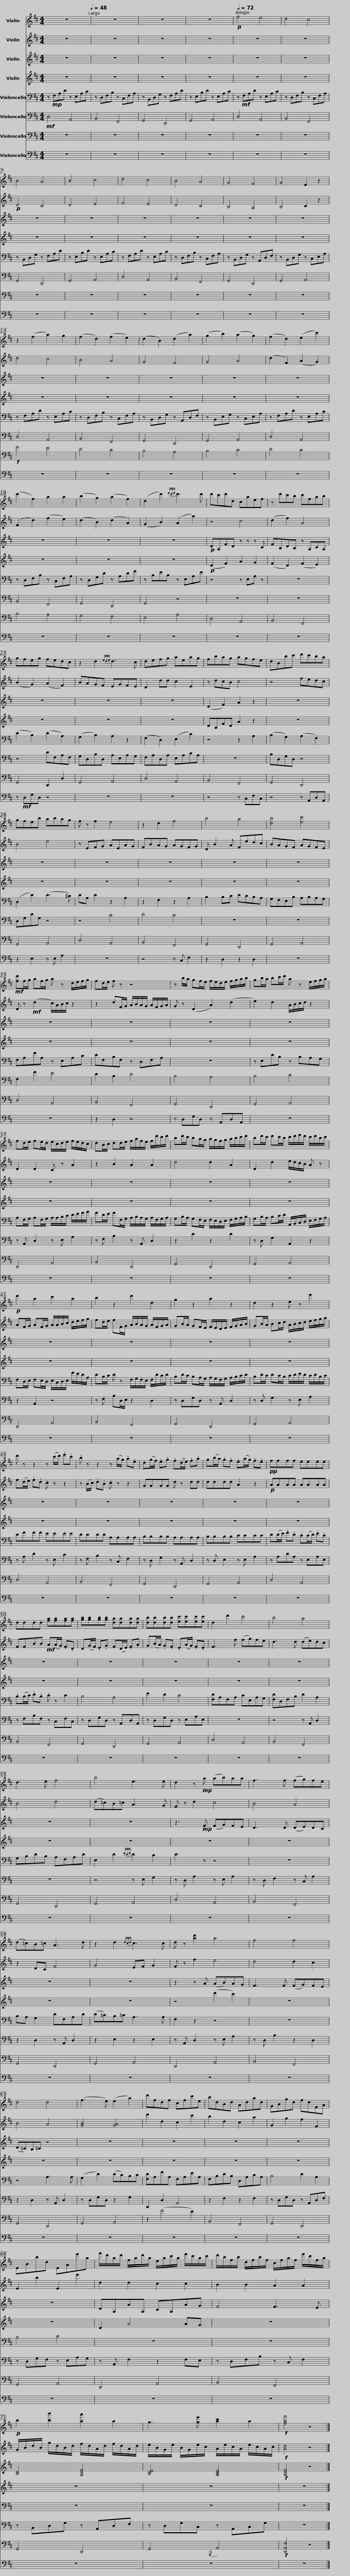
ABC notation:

X:1
%%score 1 2 3 4 5 6 7 8
L:1/8
M:4/4
I:linebreak $
K:D
V:1 treble
V:2 treble
V:3 treble
V:4 treble
V:5 bass
V:6 bass
V:7 bass
V:8 bass
V:1
 z8[Q:1/4=48] | z8 | z8 | z8 |$[Q:1/4=72]!p! f4 e4 | %5
 d4 c4 | B4 A4 | B4 c4 |$ d4 c4 | B4 A4 | %10
 G4 F4 | G4 E2 z2 |$ z2 (f2 a2) g2 | (f2 d2) (f2 e2) | (d2 B2) (d2 a2) | %15
 (g2 b2) (a2 g2) |$ (f2 d2) (e2 c'2) | (d'2 f2) a2 a2 | (b2 g2) (a2 f2) | (d2 d'2){e'd'e'} d'3 d' |$ %20
 d'c'd'd caef | z d'c'b c'fab | gfeg fedc | z2 d2{ede} d3 c |$ defg aeag | %25
 fbag agfe | dBbc' d'c'ba | gfeb abag |$ f z f2 e4 | z2 d2 f4 | %30
 b4 a4 | [db]4 [ec']4 |$!mf! [fd']f/g/ af/g/ a z d/e/f/g/ | fd/e/ f z z4 | z b/a/ gf/e/ f/e/d/e/ f/g/a/b/ |$ %35
 gb/a/ bc'/d'/ a z e/f/g/a/ | fd/e/ fe/d/ e/c/d/e/ f/e/d/c/ |$ dB/c/ dd/e/ f/a/f/e/ f/d'/c'/d'/ | bd'/c'/ ba/g/ a/g/f/g/ a/b/c'/d'/ |$ bd'/c'/ d'c'/b/ c'/d'/e'/d'/ c'/d'/b/c'/ | %40
!p! d'2 a2 c'2 a2 |$ b2 z2 d'2 d2 | g2 z2 a2 z2 |$ d2 z2 e z e'2 | d' z z2 z (c'/d'/) .e'.c' | %45
 .b z z2 z (a/g/) .a.e |$ d(g/f/) .e.g .f(d/e/) .f.a | g(b/a/) .g.f .e(a/g/) .f.e |!pp! ffff eeee |$ dddd [fa][fa][fa][fa] | %50
 [gb][gb][gb][gb] [da][da][da][da] | [db][db][db][db] [ec'][ec'][ec'][ec'] |$ d2 d'2 c'4 | b4 a4 | d3 e f4 | %55
 b4 e3 e |$ d2 z!mp! a (ab)aa | f3 f (fg)fe | (d=c)B=c A3 d | z2 d2{dcd} c3 c |$ %60
 d z [ad']2 a4 | f4 f4 | d4 d4 | (f3 e) (e2 a2) |$ d'fdf cfc'e |$ %65
 bdBd Adad | GBgd fdFA | EBbd EAe'a |$ f'/d'/a/d'/ f/a/d'/a/ e/a/c'/a/ e'/c'/a/c'/ |$ d'/b/f/b/ d/f/b/f/ c/f/a/f/ e'/c'/f/a/ | %70
!p! b2 [bb']2 [aa']2 a2 |$ g3 [ge'] [ac']2 a2 |!f! [faf']4 z4 |] %73
V:2
 z8 | z8 | z8 | z8 |$ z8 | %5
 z8 |!p! D4 C4 | D4 E4 |$ F4 E4 | D4 C4 | %10
 B,4 A,4 | B,4 C2 z2 |$ d4 c4 | B4 A4 | G4 F4 | %15
 G4 A4 |$ (d2 F2) (A2 G2) | (F2 d2) (f2 e2) | (d2 B2) (d2 A2) | (G2 B2) (A2 a2) |$ %20
 z4 c4 | (d2 f2) A4 | (B2 G2) (A2 F2) | BAGF EGFE |$ D2 dd c2 E2 | %25
 z dcB c4 | z4 fedc | B4 e4 |$ z EFG AEAG | FBAG AGFG | %30
 D B2 A Fedc | BAGF AGFE |$ D z!mf! (d2 c/)A/B/c/ z2 | z2 dF/G/ A/B/A/G/ A/F/G/A/ | G z (D2 A2) (d2 |$ %35
 e2) d2 A/B/c/d/ z2 | D2 D2 C z A2 |$ z2 B2 A2 A2 | d4 d2 A2 |$ D2 d2 e/d/c/B/ A z | %40
 AF/G/ AF/G/ A/A/B/c/ d/e/f/g/ |$ fd/e/ fF/G/ A/B/A/G/ A/F/G/A/ | GB/A/ GF/E/ F/E/D/E/ F/G/A/B/ |$ GB/A/ Bc/d/ A/B/c/d/ e/f/g/a/ | f(d/e/) .f.d .c z z2 | %45
 z (B/c/) .d.B .c z z2 |$ GGGG d z dd | dddd A2 z2 |!p! AAAA AAAA |$ FFBB!mf! A(A/G/) .F.D | %50
 D(G/F/) .E.G F(D/E/) .F.A | G(B/A/) .G.F .E(A/G/) .F.E |$ F3 f (fg)fe | d3 d (de)dc | B4 d4 | %55
 (d=c)B=c A3 G |$ F z d2 c4 | B4 A4 | z2 DC F4 | G4 EF G2 |$ %60
 F z f2 e4 | d4 d2 c2 | B4 A4 | [GB]4 [GA]4 |$ d'2 d2 c2 c'2 |$ %65
 b2 d2 c2 a2 | G2 g2 f2 F2 | E2 b2 E2 e'2 |$ d2 d2 c2 c2 |$ B2 B2 A2 A2 | %70
 G/B/d/B/ g/d/B/d/ f/d/A/d/ f/d/A/d/ |$ e/B/G/e/ B/G/e/c/ A/e/c/A/ e/c/A/c/ |!f! [Ad]4 z4 |] %73
V:3
 z8 | z8 | z8 | z8 |$ z8 | %5
 z8 | z8 | z8 |$ z8 | z8 | %10
 z8 | z8 |$ z8 | z8 | z8 | %15
 z8 |$ z8 | z8 | z8 | z8 |$ %20
!p! DA,FD z z z C | FB,DB, z A,CA, | z8 | z8 |$ z8 | %25
 (D2 F2) A2 z2 | z8 | z8 |$ z8 | z8 | %30
 z8 | z8 |$ z8 | z8 | z8 |$ %35
 z8 | z8 |$ z8 | z8 |$ z8 | %40
 z8 |$ z8 | z8 |$ z8 | z8 | %45
 z8 |$ z8 | z8 | z8 |$ z8 | %50
 z8 | z8 |$ z8 | z8 | z8 | %55
 z8 |$ z3!mp! F (FG)FE | D3 D (DE)DC | z8 | z8 |$ %60
 z2 z A (AB)AG | F3 F (FG)FE | (D=C)B,=C z4 | z8 |$ z8 |$ %65
 z8 | z8 | z8 |$ DA,AA, CA,AG |$ F4 F3 E | %70
 [B,D]4 [A,DF]4 |$ [B,DE]4 [A,CE]4 |!f! [A,DF]4 z4 |] %73
V:4
 z8 | z8 | z8 | z8 |$ z8 | %5
 z8 | z8 | z8 |$ z8 | z8 | %10
 z8 | z8 |$ z8 | z8 | z8 | %15
 z8 |$ z8 | z8 | z8 | z8 |$ %20
!p! (D2 F2) A2 G2 | (F2 D2) (F2 E2) | z8 | z8 |$ z8 | %25
 DB,FD A2 z2 | z8 | z8 |$ z8 | z8 | %30
 z8 | z8 |$ z8 | z8 | z8 |$ %35
 z8 | z8 |$ z8 | z8 |$ z8 | %40
 z8 |$ z8 | z8 |$ z8 | z8 | %45
 z8 |$ z8 | z8 | z8 |$ z8 | %50
 z8 | z8 |$ z8 | z8 | z8 | %55
 z8 |$ z8 | z8 | z8 | z8 |$ %60
 z4 (d'2 c'2) | z8 | z8 | z8 |$ z8 |$ %65
 z8 | z8 | z8 |$ D2 A4 AG |$ z8 | %70
 z8 |$ z8 | z8 |] %73
V:5
 z!mp! F,A,D z E,A,C | z D,F,B, z C,F,A, | z B,,D,G, z F,A,D | z E,B,D z E,A,C |$ z!mf! F,A,D z E,A,C | %5
 z D,F,B, z C,F,A, | z B,,D,G, z F,A,D | z E,B,D z E,A,C |$ z F,A,D z E,A,C | z D,F,B, z C,F,A, | %10
 z B,,D,G, z A,,D,F, | z B,,D,G, z C,E,A, |$ z F,A,D z E,A,C | z D,F,B, z C,F,A, | z B,,D,G, z A,,D,F, | %15
 z B,,E,G, z C,E,A, |$ z F,A,D z E,A,C | z D,F,B, z C,F,A, | z D,G,D z A,DF | z B,EB, z E,A,E |$ %20
 z4 z E,A, z | z8 | (D2 B,2) (D2 A,2) | (G,2 B,2) A,2 z2 |$ (F,2 D,2) (E,2 C2) | %25
 z4 z2 A,2 | (B,2 G,2) (A,2 F,2) | (D,2 D2) (D3 ^C) |$ DA, D2 z2 A,2 | z2 F,2 z2 A,2 | %30
 B,2 B,C DCB,A, | G,F,E,B, A,B,A,G, |$ F,A,FA, z E,A,C | DF,B,F, z D,F,A, | z8 |$ %35
 z E,DB, z B,A,G, | A,F,/G,/ A,F,/G,/ A,/A,/B,/C/ D/E/F/G/ |$ FD/E/ FF,/G,/ A,/B,/A,/G,/ A,/F,/G,/A,/ | G,B,/A,/ G,F,/E,/ F,/E,/D,/E,/ F,/G,/A,/B,/ |$ G,B,/A,/ B,C/D/ A,,/B,,/C,/D,/ E,/F,/G,/A,/ | %40
 F,D,/E,/ F,E,/D,/ E,/C,/D,/E,/ F/E/D/A,/ |$ DB,/C/ D z F,/G,/F,/E,/ F,/D/C/D/ | B,D/C/ B,A,/G,/ A,/G,/F,/G,/ A,/B,/C/D/ |$ B,D/C/ DC/B,/ C/D/E/D/ C/D/B,/C/ | DFFF EEEE | %45
 DDDD A,A,A,A, |$ B,B,B,B, A,A,A,A, | B,B,B,B, CCCC | D(D/E/) .F.D .C(C/D/) .E.C |$ .B,(B,/C/) .D.B, .C z C2 | %50
 B,4 A,4 | E2 D2 C4 |$ [F,D]A,F,A, CE,A,G, | [F,D]D,F,B, D2 A,2 | G,B,DB, A,F,A,D | %55
 E,2 D2{EDE} D2 C2 |$ D3 z z4 | z8 | B,A, G,2 DF,A,D | (D=C)B,=C A,3 A, |$ %60
 F,2 z2 z4 | z8 | z4 A,3 A, | (G,2 D2) (DC)B,C |$ [F,D]A,FA, F,A,EA, |$ %65
 F,B,DB, D,A,CA, | B,4 D2 A,2 | B,4 C4 |$ z8 |$ z8 | %70
 z8 |$ z8 | z8 |] %73
V:6
!mf! D,4 A,,4 | B,,4 F,,4 | G,,4 D,,4 | G,,4 A,,4 |$ D,4 A,,4 | %5
 B,,4 F,,4 | G,,4 D,,4 | G,,4 A,,4 |$ D,4 A,,4 | B,,4 F,,4 | %10
 G,,4 D,,4 | G,,4 A,,4 |$ D,4 A,,4 | B,,4 F,,4 | G,,4 D,,4 | %15
 G,,4 A,,4 |$ D,4 A,,4 | B,,4 F,,4 | G,,4 D,,4 | G,,4 z4 |$ %20
 z8 | z8 | z4 DF,A,F, | G,D,B,D, A,E,A,G, |$ F,A,D,A, E,A,CA, | %25
 z8 | B,D,G,D, z4 | D,G,DG, z4 |$ z4 C4 | D4 C4 | %30
 z8 | z8 |$ F,2 F2 E4 | D2 B,2 D4 | B,4 A,4 |$ %35
 B,4 C4 | z A,, D,2 z E, A,2 |$ z F, B,2 z A,, D,2 | z2 D2 z2 D2 |$ z D, G,2 A,,2 z2 | %40
 z2 A,,2 z4 |$ z F, B,D,/E,/ z2 D,2 | z D,G,D, z A,, D,2 |$ z D, G,2 z E, A,2 | z A, D2 z E, C2 | %45
 z F, B,2 z C, F,2 |$ z D, G,2 z A,, D,2 | z D, E,2 z E, A,2 | z A,DA, z E,A,E, |$ z F,B,F, z C,F,C, | %50
 z D,G,D, z A,,D,A,, | z D,G,D, z E,A,E, |$ z8 | z4 z A,, D,2 | z8 | %55
 z4 z E, G,2 |$ z D, A,2 z E, A,2 | z D, F,2 z C, A,2 | z2 D,2 z A,, D,2 | z2 E,2 z2 E,2 |$ %60
 z A,, D,2 z E, A,2 | z D, B,2 z2 D,2 | z2 D,2 z A,, D,2 | z D,G,D, z2 G,2 |$ D,,2 D,2 A,,4 |$ %65
 z2 F,2 z2 F,2 | z D,G,D, z A,,D,F, | z D,G,F, z E,A,G, |$ z A,, F,2 z2 F,E, |$ z D,F,B, z C, F,2 | %70
 z B,,D,G, z A,,D,F, |$ z D,G,C, z A,,C,G, | z8 |] %73
V:7
 z8 | z8 | z8 | z8 |$ z8 | %5
 z8 | z8 | z8 |$ z8 | z8 | %10
 z8 | z8 |$!f! F4 E4 | D4 C4 | B,4 A,4 | %15
 B,4 C4 |$ D4 C4 | B,4 A,4 | G,4 F,4 | E,4 A,4 |$ %20
 D,4 A,,4 | B,,4 F,,4 | G,,4 D,,2 D,2 | G,,4 A,,4 |$ D,4 A,,4 | %25
 B,,4 F,,4 | G,,4 D,,4 | G,,4 A,,4 |$ D,4 A,,4 | B,,4 F,,4 | %30
 G,,4 D,,4 | G,,4 A,,4 |$ D,4 A,,4 | B,,4 F,,4 | G,,4 D,,4 |$ %35
 G,,4 A,,4 | D,,4 A,,4 |$ B,,4 D,,4 | G,,4 D,,4 |$ G,,4 A,,4 | %40
 D,,4 A,,4 |$ B,,4 F,,4 | G,,4 D,,4 |$ G,,4 A,,4 | D,4 A,,4 | %45
 B,,4 F,,4 |$ G,,4 D,,4 | G,,4 A,,4 | D,4 A,,4 |$ B,,4 F,,4 | %50
 G,,4 D,,4 | G,,4 A,,4 |$ D,4 A,,4 | B,,4 F,,4 | G,,4 D,,4 | %55
 G,,4 A,,4 |$ D,4 A,,4 | B,,4 F,,4 | G,,4 D,,4 | G,,4 A,,4 |$ %60
 D,,4 A,,4 | B,,4 F,,4 | G,,4 D,,4 | G,,4 A,,4 |$ z2 (F4 E2) |$ %65
 B,,4 F,,4 | G,,4 D,,4 | G,,4 A,,4 |$ D,,4 A,,4 |$ B,,4 F,,4 | %70
 G,,4 D,,4 |$ G,,4{/A,,,} A,,4 |!f! [D,,A,,F,]4 z4 |] %73
V:8
 z8 | z8 | z8 | z8 |$ z8 | %5
 z8 | z8 | z8 |$ z8 | z8 | %10
 z8 | z8 |$ z8 | z8 | z8 | %15
 z8 |$ z8 | z8 | z8 | z8 |$ %20
 z8 | z8 | z!mf! D,G,D, z4 | z8 |$ z8 | %25
 z4 z C,F,C, | z4 z A,,D,A,, | z2 E,2 z E, A,2 |$ z8 | z4 z C, F,2 | %30
 z2 D,2 z2 D,2 | z8 |$ z8 | z2 D,2 z4 | z D,G,D, z A,,D,A,, |$ %35
 z8 | z8 |$ z8 | z8 |$ z8 | %40
 z8 |$ z8 | z8 |$ z8 | z8 | %45
 z8 |$ z8 | z8 | z8 |$ z8 | %50
 z8 | z8 |$ z8 | z8 | z8 | %55
 z8 |$ z8 | z8 | z8 | z8 |$ %60
 z8 | z8 | z8 | z8 |$ z8 |$ %65
 z8 | z8 | z8 |$ z8 |$ z8 | %70
 z8 |$ z8 | z8 |] %73
